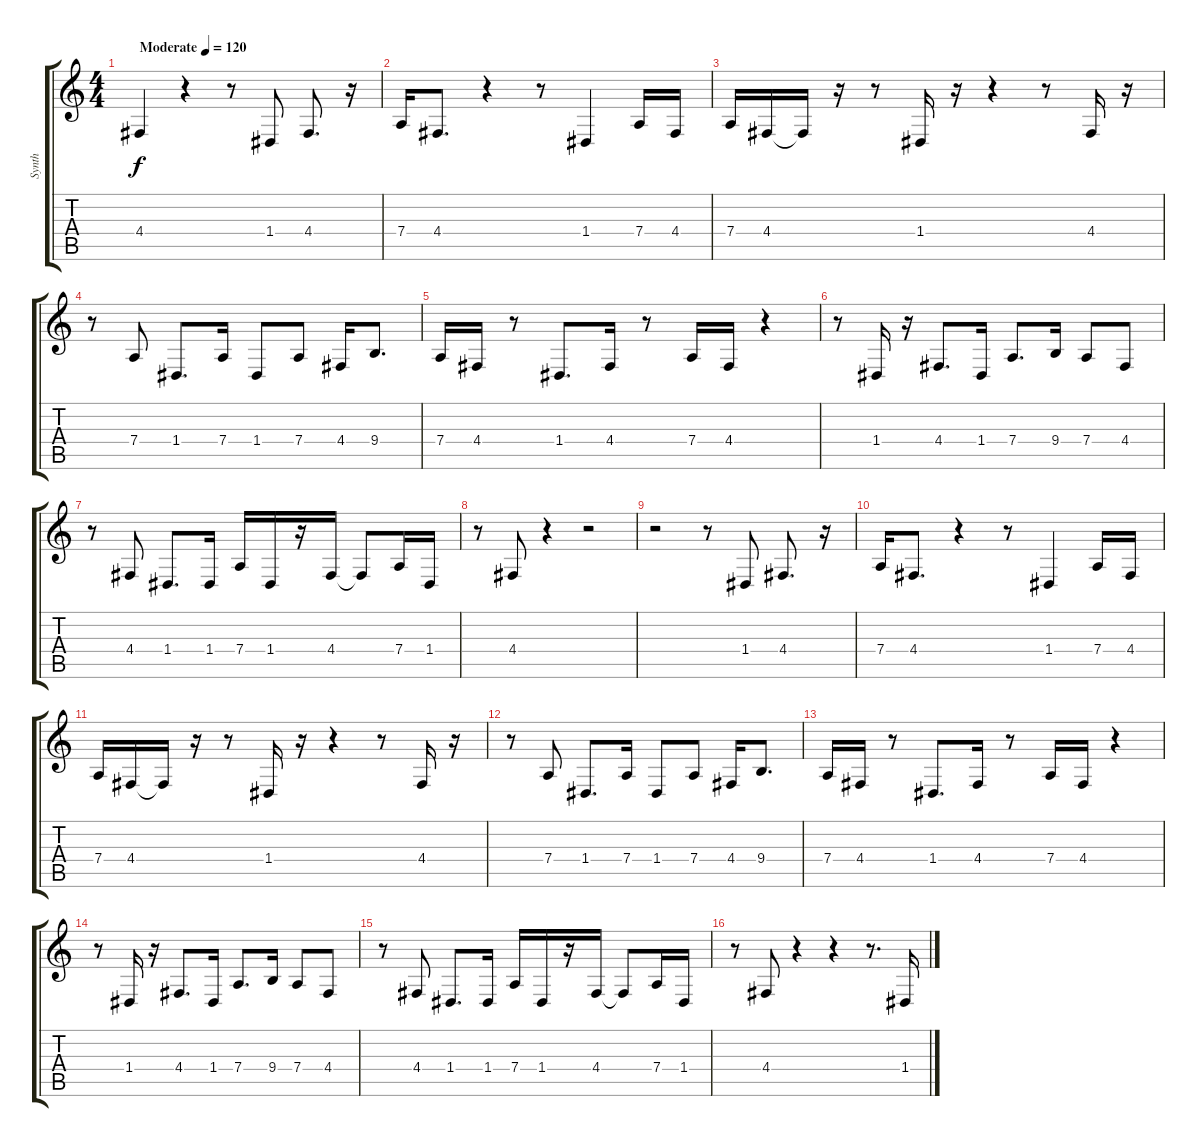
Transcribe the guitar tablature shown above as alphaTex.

\track ("Synth" "Synth") {instrument drawbarorgan}
\staff {score tabs}
\tuning (E4 B3 G3 D3 A2 E2) {hide}
\ts (4 4)
\tempo (120 "Moderate")
\clef g2
\ks c
4.4.4{dy f instrument drawbarorgan} r.4 r.8 1.4.8 4.4.8{d} r.16 |
7.4.16 4.4.8{d} r.4 r.8 1.4.4 7.4.16 4.4.16 |
7.4.16 4.4.16 4.4{t}.16 r.16 r.8 1.4.16 r.16 r.4 r.8 4.4.16 r.16 |
r.8 7.4.8 1.4.8{d} 7.4.16 1.4.8 7.4.8 4.4.16 9.4.8{d} |
7.4.16 4.4.16 r.8 1.4.8{d} 4.4.16 r.8 7.4.16 4.4.16 r.4 |
r.8 1.4.16 r.16 4.4.8{d} 1.4.16 7.4.8{d} 9.4.16 7.4.8 4.4.8 |
r.8 4.4.8 1.4.8{d} 1.4.16 7.4.16 1.4.16 r.16 4.4.16 4.4{t}.8 7.4.16 1.4.16 |
r.8 4.4.8 r.4 r.2 |
r.2 r.8 1.4.8 4.4.8{d} r.16 |
7.4.16 4.4.8{d} r.4 r.8 1.4.4 7.4.16 4.4.16 |
7.4.16 4.4.16 4.4{t}.16 r.16 r.8 1.4.16 r.16 r.4 r.8 4.4.16 r.16 |
r.8 7.4.8 1.4.8{d} 7.4.16 1.4.8 7.4.8 4.4.16 9.4.8{d} |
7.4.16 4.4.16 r.8 1.4.8{d} 4.4.16 r.8 7.4.16 4.4.16 r.4 |
r.8 1.4.16 r.16 4.4.8{d} 1.4.16 7.4.8{d} 9.4.16 7.4.8 4.4.8 |
r.8 4.4.8 1.4.8{d} 1.4.16 7.4.16 1.4.16 r.16 4.4.16 4.4{t}.8 7.4.16 1.4.16 |
r.8 4.4.8 r.4 r.4 r.8{d} 1.4.16
